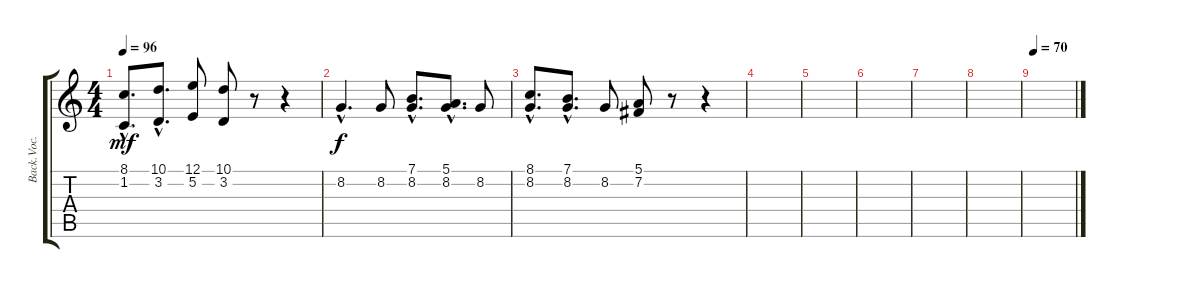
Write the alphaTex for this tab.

\track ("Back.Voc." "Back.Voc.") {instrument choiraahs}
\staff {score tabs}
\tuning (E4 B3 G3 D3 A2 E2) {hide}
\ts (4 4)
\tempo 96
\clef g2
\ks c
(8.1{hac} 1.2{hac}).8{d dy mf} (10.1{hac} 3.2{hac}).8{d} (12.1 5.2).8 (10.1 3.2).8 r.8 r.4 |
8.2{hac}.4{d dy f} 8.2.8 (7.1{hac} 8.2{hac}).8{d} (5.1{hac} 8.2{hac}).8{d} 8.2.8 |
(8.1{hac} 8.2{hac}).8{d} (7.1{hac} 8.2{hac}).8{d} 8.2.8 (5.1 7.2).8 r.8 r.4 |
|
|
|
|
|
\tempo 70
